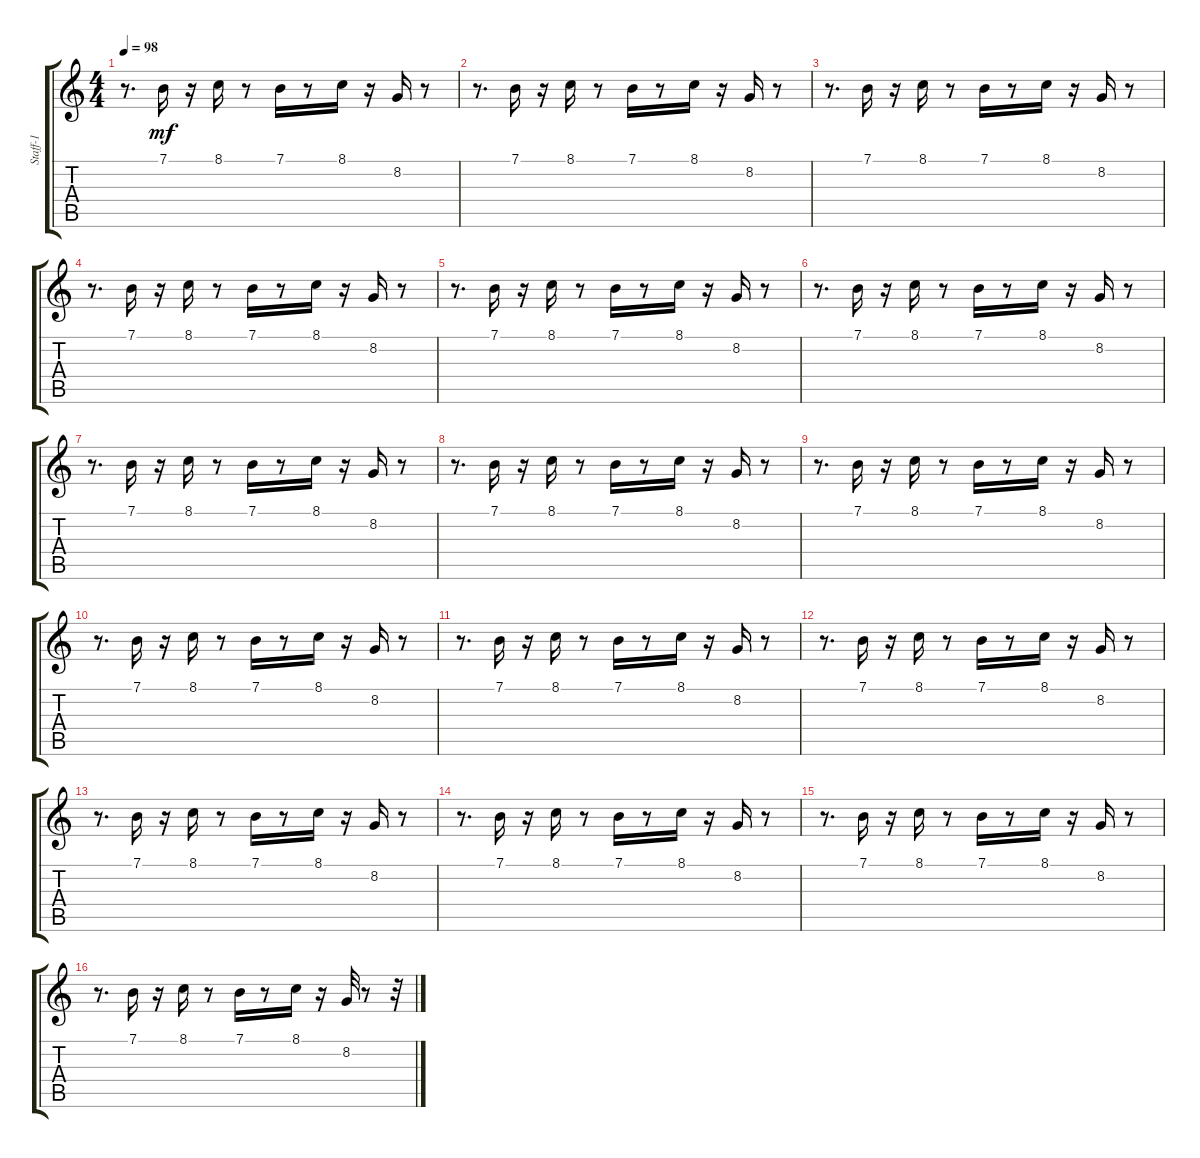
\track ("Staff-1" "Staff-1") {instrument electricpiano1}
\staff {score tabs}
\tuning (E4 B3 G3 D3 A2 E2) {hide}
\ts (4 4)
\tempo 98
\clef g2
\ks c
r.8{d dy mf} 7.1.16 r.16 8.1.16 r.8 7.1.16 r.8 8.1.16 r.16 8.2.16 r.8 |
r.8{d} 7.1.16 r.16 8.1.16 r.8 7.1.16 r.8 8.1.16 r.16 8.2.16 r.8 |
r.8{d} 7.1.16 r.16 8.1.16 r.8 7.1.16 r.8 8.1.16 r.16 8.2.16 r.8 |
r.8{d} 7.1.16 r.16 8.1.16 r.8 7.1.16 r.8 8.1.16 r.16 8.2.16 r.8 |
r.8{d} 7.1.16 r.16 8.1.16 r.8 7.1.16 r.8 8.1.16 r.16 8.2.16 r.8 |
r.8{d} 7.1.16 r.16 8.1.16 r.8 7.1.16 r.8 8.1.16 r.16 8.2.16 r.8 |
r.8{d} 7.1.16 r.16 8.1.16 r.8 7.1.16 r.8 8.1.16 r.16 8.2.16 r.8 |
r.8{d} 7.1.16 r.16 8.1.16 r.8 7.1.16 r.8 8.1.16 r.16 8.2.16 r.8 |
r.8{d} 7.1.16 r.16 8.1.16 r.8 7.1.16 r.8 8.1.16 r.16 8.2.16 r.8 |
r.8{d} 7.1.16 r.16 8.1.16 r.8 7.1.16 r.8 8.1.16 r.16 8.2.16 r.8 |
r.8{d} 7.1.16 r.16 8.1.16 r.8 7.1.16 r.8 8.1.16 r.16 8.2.16 r.8 |
r.8{d} 7.1.16 r.16 8.1.16 r.8 7.1.16 r.8 8.1.16 r.16 8.2.16 r.8 |
r.8{d} 7.1.16 r.16 8.1.16 r.8 7.1.16 r.8 8.1.16 r.16 8.2.16 r.8 |
r.8{d} 7.1.16 r.16 8.1.16 r.8 7.1.16 r.8 8.1.16 r.16 8.2.16 r.8 |
r.8{d} 7.1.16 r.16 8.1.16 r.8 7.1.16 r.8 8.1.16 r.16 8.2.16 r.8 |
r.8{d} 7.1.16 r.16 8.1.16 r.8 7.1.16 r.8 8.1.16 r.16 8.2.32 r.8 r.32
